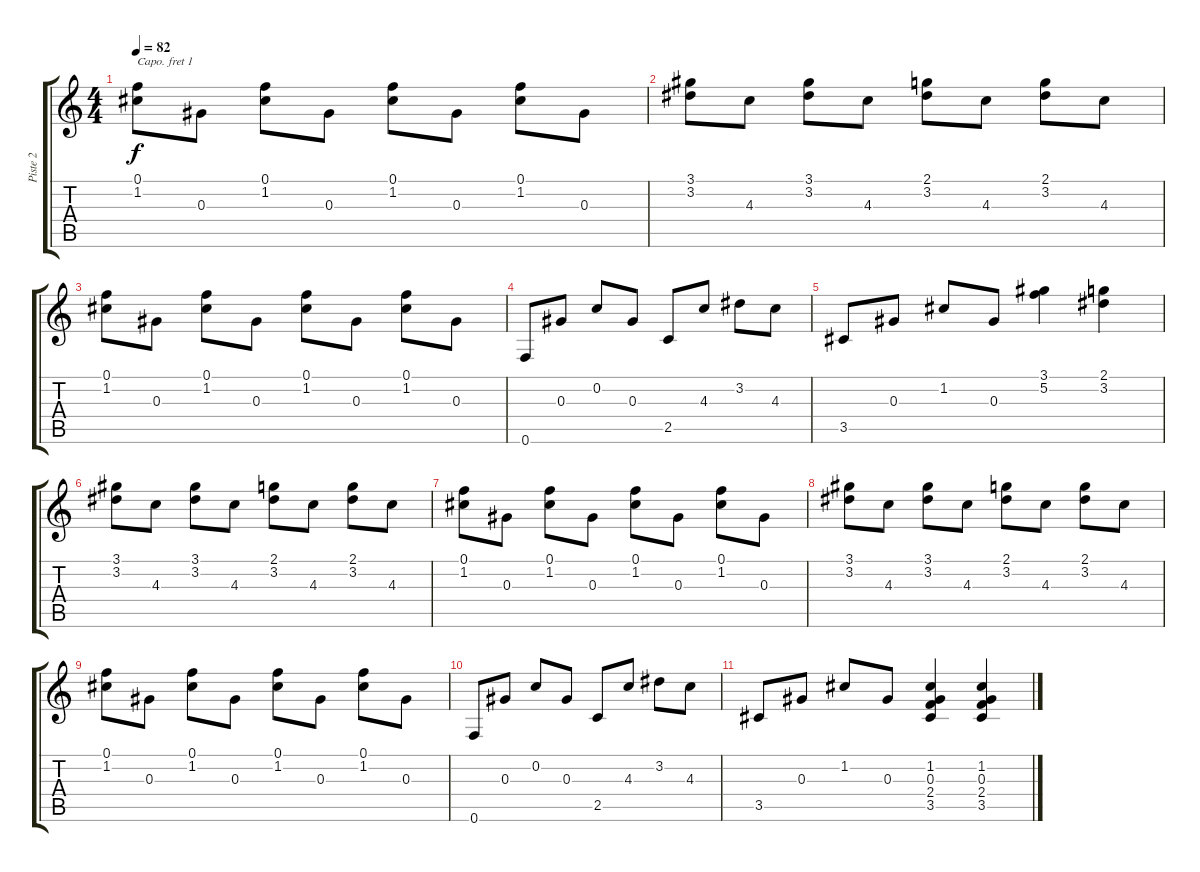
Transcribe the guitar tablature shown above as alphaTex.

\track ("Piste 2" "Piste 2") {instrument acousticguitarnylon}
\staff {score tabs}
\capo 1
\tuning (E4 B3 G3 D3 A2 E2) {hide}
\ts (4 4)
\tempo 82
\clef g2
\ks c
(0.1 1.2).8{dy f} 0.3.8 (0.1 1.2).8 0.3.8 (0.1 1.2).8 0.3.8 (0.1 1.2).8 0.3.8 |
(3.1 3.2).8 4.3.8 (3.1 3.2).8 4.3.8 (2.1 3.2).8 4.3.8 (2.1 3.2).8 4.3.8 |
(0.1 1.2).8 0.3.8 (0.1 1.2).8 0.3.8 (0.1 1.2).8 0.3.8 (0.1 1.2).8 0.3.8 |
0.6.8 0.3.8 0.2.8 0.3.8 2.5.8 4.3.8 3.2.8 4.3.8 |
3.5.8 0.3.8 1.2.8 0.3.8 (3.1 5.2).4 (2.1 3.2).4 |
(3.1 3.2).8 4.3.8 (3.1 3.2).8 4.3.8 (2.1 3.2).8 4.3.8 (2.1 3.2).8 4.3.8 |
(0.1 1.2).8 0.3.8 (0.1 1.2).8 0.3.8 (0.1 1.2).8 0.3.8 (0.1 1.2).8 0.3.8 |
(3.1 3.2).8 4.3.8 (3.1 3.2).8 4.3.8 (2.1 3.2).8 4.3.8 (2.1 3.2).8 4.3.8 |
(0.1 1.2).8 0.3.8 (0.1 1.2).8 0.3.8 (0.1 1.2).8 0.3.8 (0.1 1.2).8 0.3.8 |
0.6.8 0.3.8 0.2.8 0.3.8 2.5.8 4.3.8 3.2.8 4.3.8 |
3.5.8 0.3.8 1.2.8 0.3.8 (1.2 0.3 2.4 3.5).4 (1.2 0.3 2.4 3.5).4
